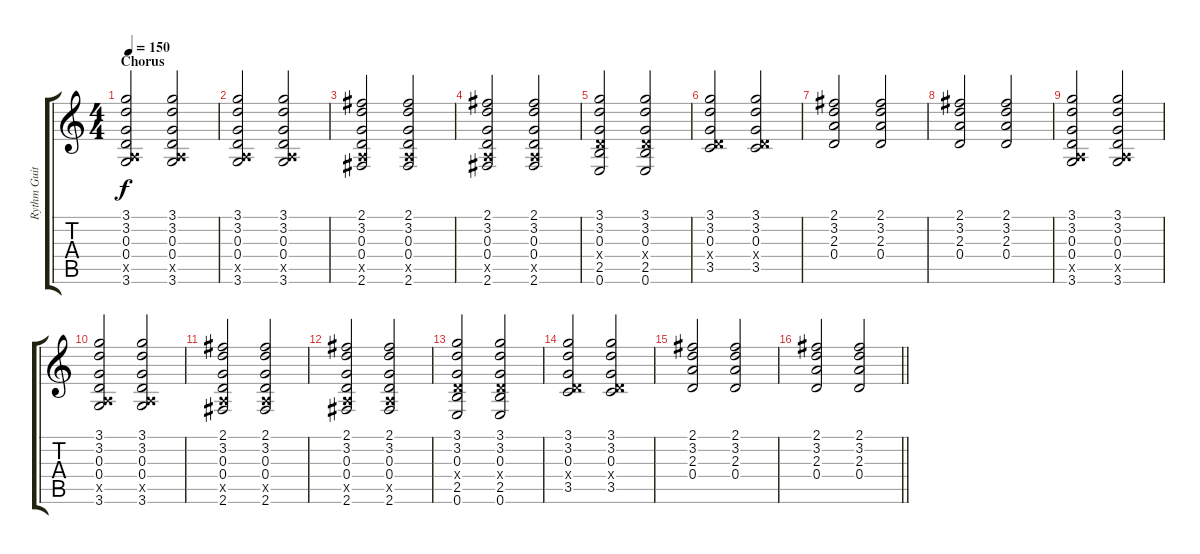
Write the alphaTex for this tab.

\track ("Rythm Guitar" "Rythm Guit") {instrument electricguitarclean}
\staff {score tabs}
\tuning (E4 B3 G3 D3 A2 E2) {hide}
\ts (4 4)
\section ("" "Chorus")
\tempo 150
\clef g2
\ks c
(3.1 3.2 0.3 0.4 0.5{x} 3.6).2{dy f} (3.1 3.2 0.3 0.4 0.5{x} 3.6).2 |
(3.1 3.2 0.3 0.4 0.5{x} 3.6).2 (3.1 3.2 0.3 0.4 0.5{x} 3.6).2 |
(2.1 3.2 0.3 0.4 0.5{x} 2.6).2 (2.1 3.2 0.3 0.4 0.5{x} 2.6).2 |
(2.1 3.2 0.3 0.4 0.5{x} 2.6).2 (2.1 3.2 0.3 0.4 0.5{x} 2.6).2 |
(3.1 3.2 0.3 0.4{x} 2.5 0.6).2 (3.1 3.2 0.3 0.4{x} 2.5 0.6).2 |
(3.1 3.2 0.3 0.4{x} 3.5).2 (3.1 3.2 0.3 0.4{x} 3.5).2 |
(2.1 3.2 2.3 0.4).2 (2.1 3.2 2.3 0.4).2 |
(2.1 3.2 2.3 0.4).2 (2.1 3.2 2.3 0.4).2 |
(3.1 3.2 0.3 0.4 0.5{x} 3.6).2 (3.1 3.2 0.3 0.4 0.5{x} 3.6).2 |
(3.1 3.2 0.3 0.4 0.5{x} 3.6).2 (3.1 3.2 0.3 0.4 0.5{x} 3.6).2 |
(2.1 3.2 0.3 0.4 0.5{x} 2.6).2 (2.1 3.2 0.3 0.4 0.5{x} 2.6).2 |
(2.1 3.2 0.3 0.4 0.5{x} 2.6).2 (2.1 3.2 0.3 0.4 0.5{x} 2.6).2 |
(3.1 3.2 0.3 0.4{x} 2.5 0.6).2 (3.1 3.2 0.3 0.4{x} 2.5 0.6).2 |
(3.1 3.2 0.3 0.4{x} 3.5).2 (3.1 3.2 0.3 0.4{x} 3.5).2 |
(2.1 3.2 2.3 0.4).2 (2.1 3.2 2.3 0.4).2 |
\barLineRight lightlight
(2.1 3.2 2.3 0.4).2 (2.1 3.2 2.3 0.4).2
